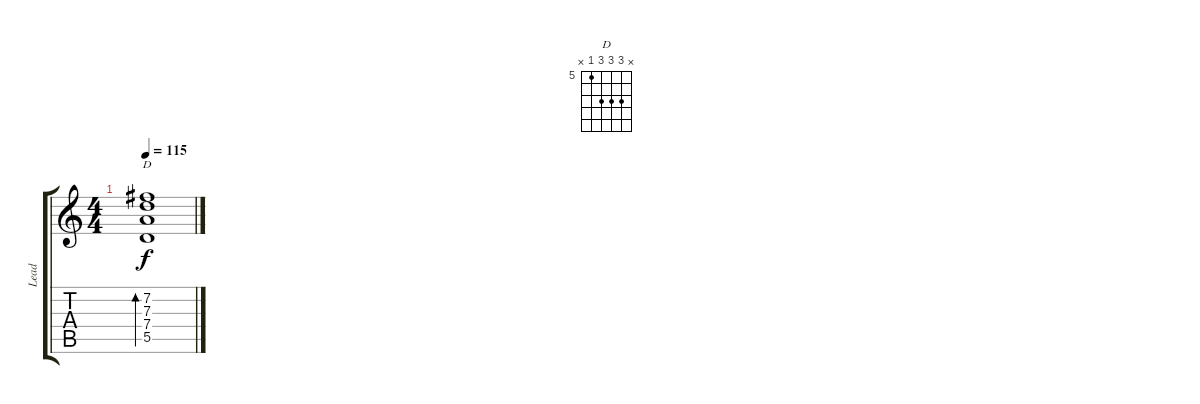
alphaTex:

\track ("Lead" "Lead") {instrument overdrivenguitar}
\staff {score tabs}
\tuning (E4 B3 G3 D3 A2 E2) {hide}
\chord ("D" x 7 7 7 5 x) {firstfret 5}
\ts (4 4)
\tempo 115
\clef g2
\ks c
(7.2 7.3 7.4 5.5).1{bd 120 ch "D" dy f}
